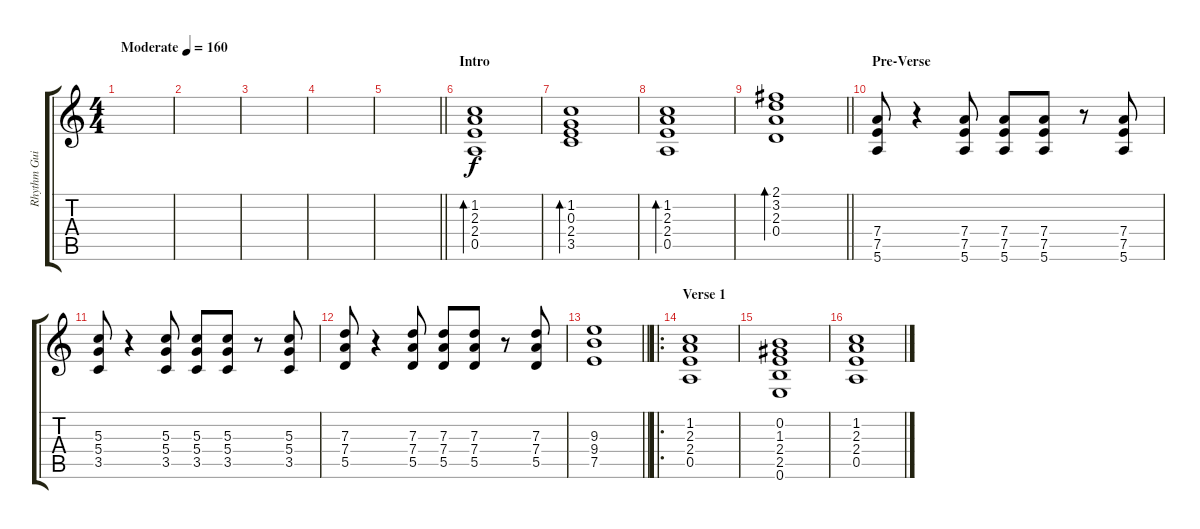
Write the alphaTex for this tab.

\track ("Rhythm Guitar" "Rhythm Gui") {instrument electricguitarclean}
\staff {score tabs}
\tuning (E4 B3 G3 D3 A2 E2) {hide}
\ts (4 4)
\tempo (160 "Moderate")
\clef g2
\ks c
|
|
|
|
\barLineRight lightlight
|
\section ("" "Intro")
(1.2 2.3 2.4 0.5).1{bd 240} |
(1.2 0.3 2.4 3.5).1{bd 240} |
(1.2 2.3 2.4 0.5).1{bd 240} |
\barLineRight lightlight
(2.1 3.2 2.3 0.4).1{bd 240} |
\section ("" "Pre-Verse")
(7.4 7.5 5.6).8 r.4 (7.4 7.5 5.6).8 (7.4 7.5 5.6).8 (7.4 7.5 5.6).8 r.8 (7.4 7.5 5.6).8 |
(5.3 5.4 3.5).8 r.4 (5.3 5.4 3.5).8 (5.3 5.4 3.5).8 (5.3 5.4 3.5).8 r.8 (5.3 5.4 3.5).8 |
(7.3 7.4 5.5).8 r.4 (7.3 7.4 5.5).8 (7.3 7.4 5.5).8 (7.3 7.4 5.5).8 r.8 (7.3 7.4 5.5).8 |
\barLineRight lightlight
(9.3 9.4 7.5).1 |
\ro
\section ("" "Verse 1")
(1.2 2.3 2.4 0.5).1 |
(0.2 1.3 2.4 2.5 0.6).1 |
(1.2 2.3 2.4 0.5).1
